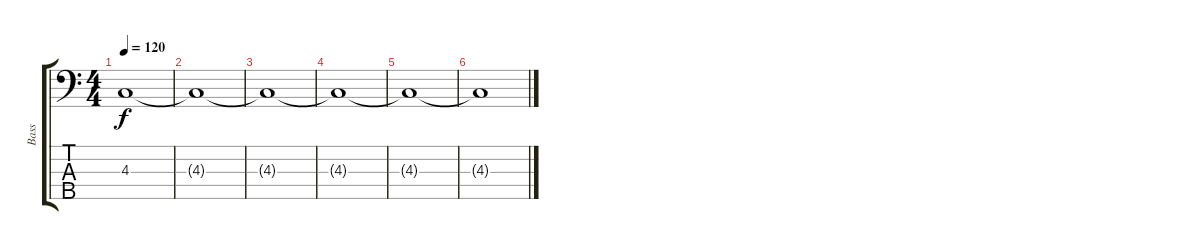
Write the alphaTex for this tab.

\track ("Bass" "Bass") {instrument electricbasspick}
\staff {score tabs}
\tuning (Gb2 Db2 Ab1 Eb1 Bb0) {hide}
\ts (4 4)
\tempo 120
\clef f4
\ks c
4.3{t}.1{dy f} |
4.3{t}.1 |
4.3{t}.1 |
4.3{t}.1 |
4.3{t}.1 |
4.3{t}.1
